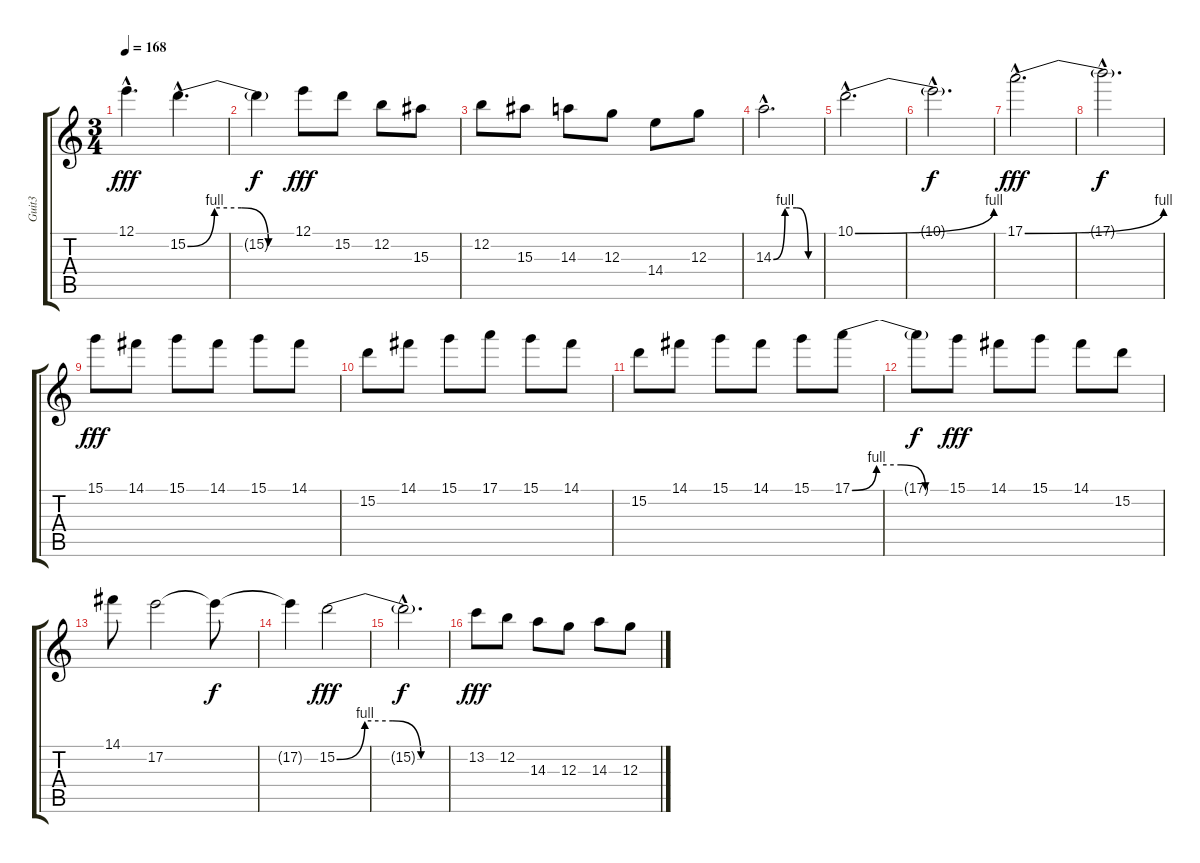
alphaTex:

\track ("Guit3" "Guit3") {instrument overdrivenguitar}
\staff {score tabs}
\tuning (E4 B3 G3 D3 A2 E2) {hide}
\ts (3 4)
\tempo 168
\clef g2
\ks c
12.1{hac}.4{d dy fff} 15.2{be (custom 0 0 15 4 30 4 45 0 60 0) hac}.4{d} |
15.2{t}.4{dy f} 12.1.8{dy fff} 15.2.8 12.2.8 15.3.8 |
12.2.8 15.3.8 14.3.8 12.3.8 14.4.8 12.3.8 |
14.3{be (custom 0 0 15 4 30 4 45 0 60 0) hac}.2{d} |
10.1{be (bend 0 0 60 4) hac}.2{d} |
10.1{hac t}.2{d dy f} |
17.1{be (bend 0 0 60 4) hac}.2{d dy fff} |
17.1{hac t}.2{d dy f} |
15.1.8{dy fff} 14.1.8 15.1.8 14.1.8 15.1.8 14.1.8 |
15.2.8 14.1.8 15.1.8 17.1.8 15.1.8 14.1.8 |
15.2.8 14.1.8 15.1.8 14.1.8 15.1.8 17.1{be (custom 0 0 15 4 30 4 45 0 60 0)}.8 |
17.1{t}.8{dy f} 15.1.8{dy fff} 14.1.8 15.1.8 14.1.8 15.2.8 |
14.1.8 17.2.2 17.2{t}.8{dy f} |
17.2{t}.4 15.2{be (custom 0 0 15 4 30 4 45 0 60 0)}.2{dy fff} |
15.2{hac t}.2{d dy f} |
13.2.8{dy fff} 12.2.8 14.3.8 12.3.8 14.3.8 12.3.8
